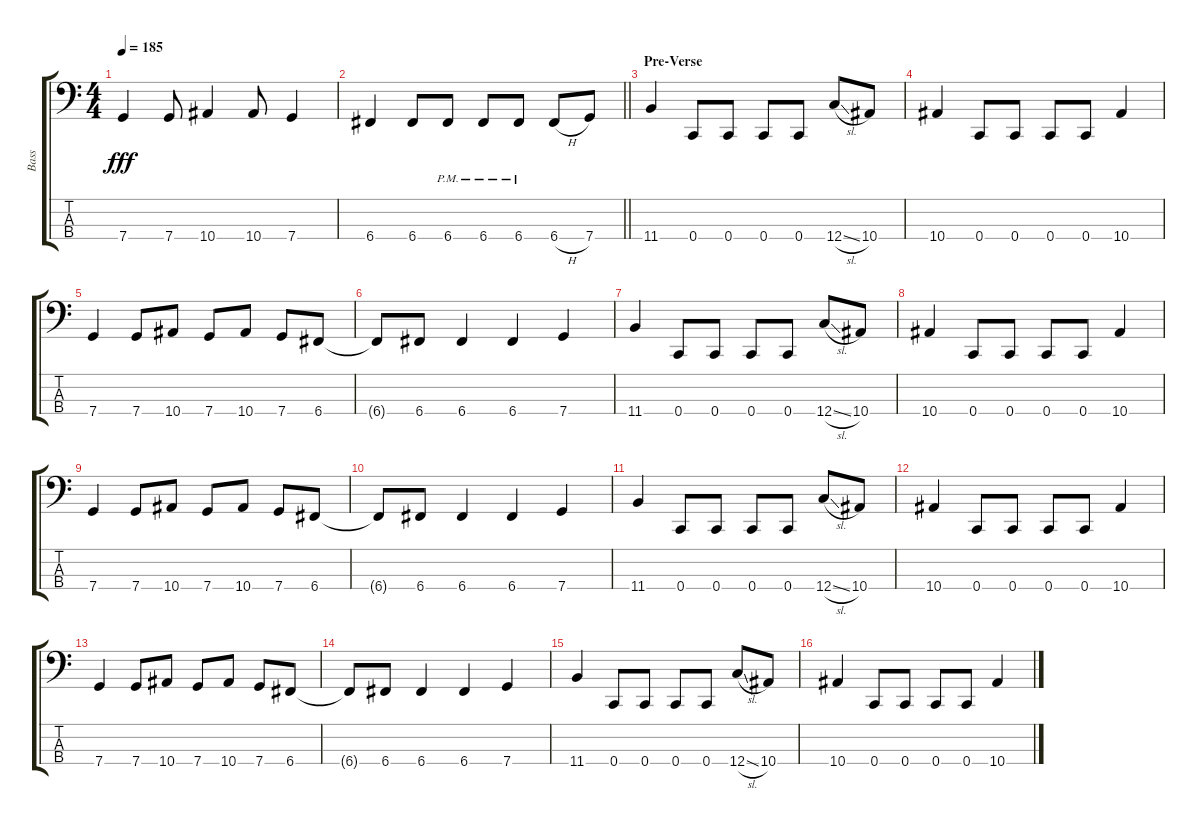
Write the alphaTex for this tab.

\track ("Bass" "Bass") {instrument slapbass1}
\staff {score tabs}
\tuning (F2 C2 G1 C1) {hide}
\ts (4 4)
\tempo 185
\clef f4
\ks c
7.4.4{dy fff} 7.4.8 10.4.4 10.4.8 7.4.4 |
\barLineRight lightlight
6.4.4 6.4.8 6.4{pm}.8 6.4{pm}.8 6.4{pm}.8 6.4{h}.8 7.4.8 |
\section ("" "Pre-Verse")
11.4.4 0.4.8 0.4.8 0.4.8 0.4.8 12.4{sl}.8 10.4.8 |
10.4.4 0.4.8 0.4.8 0.4.8 0.4.8 10.4.4 |
7.4.4 7.4.8 10.4.8 7.4.8 10.4.8 7.4.8 6.4.8 |
6.4{t}.8 6.4.8 6.4.4 6.4.4 7.4.4 |
11.4.4 0.4.8 0.4.8 0.4.8 0.4.8 12.4{sl}.8 10.4.8 |
10.4.4 0.4.8 0.4.8 0.4.8 0.4.8 10.4.4 |
7.4.4 7.4.8 10.4.8 7.4.8 10.4.8 7.4.8 6.4.8 |
6.4{t}.8 6.4.8 6.4.4 6.4.4 7.4.4 |
11.4.4 0.4.8 0.4.8 0.4.8 0.4.8 12.4{sl}.8 10.4.8 |
10.4.4 0.4.8 0.4.8 0.4.8 0.4.8 10.4.4 |
7.4.4 7.4.8 10.4.8 7.4.8 10.4.8 7.4.8 6.4.8 |
6.4{t}.8 6.4.8 6.4.4 6.4.4 7.4.4 |
11.4.4 0.4.8 0.4.8 0.4.8 0.4.8 12.4{sl}.8 10.4.8 |
10.4.4 0.4.8 0.4.8 0.4.8 0.4.8 10.4.4
